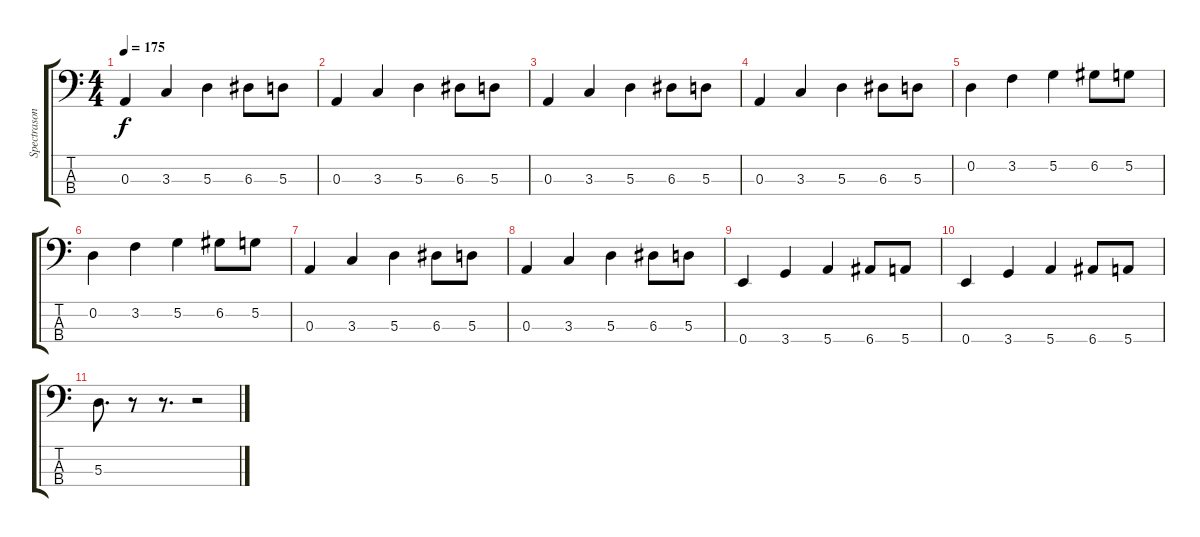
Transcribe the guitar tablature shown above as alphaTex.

\track ("Spectrasonics Omnisphere" "Spectrason") {instrument synthbass2}
\staff {score tabs}
\tuning (G2 D2 A1 E1) {hide}
\ts (4 4)
\tempo 175
\clef f4
\ks c
0.3.4{dy f} 3.3.4 5.3.4 6.3.8 5.3.8 |
0.3.4 3.3.4 5.3.4 6.3.8 5.3.8 |
0.3.4 3.3.4 5.3.4 6.3.8 5.3.8 |
0.3.4 3.3.4 5.3.4 6.3.8 5.3.8 |
0.2.4 3.2.4 5.2.4 6.2.8 5.2.8 |
0.2.4 3.2.4 5.2.4 6.2.8 5.2.8 |
0.3.4 3.3.4 5.3.4 6.3.8 5.3.8 |
0.3.4 3.3.4 5.3.4 6.3.8 5.3.8 |
0.4.4 3.4.4 5.4.4 6.4.8 5.4.8 |
0.4.4 3.4.4 5.4.4 6.4.8 5.4.8 |
5.3.8{d} r.8 r.8{d} r.2
